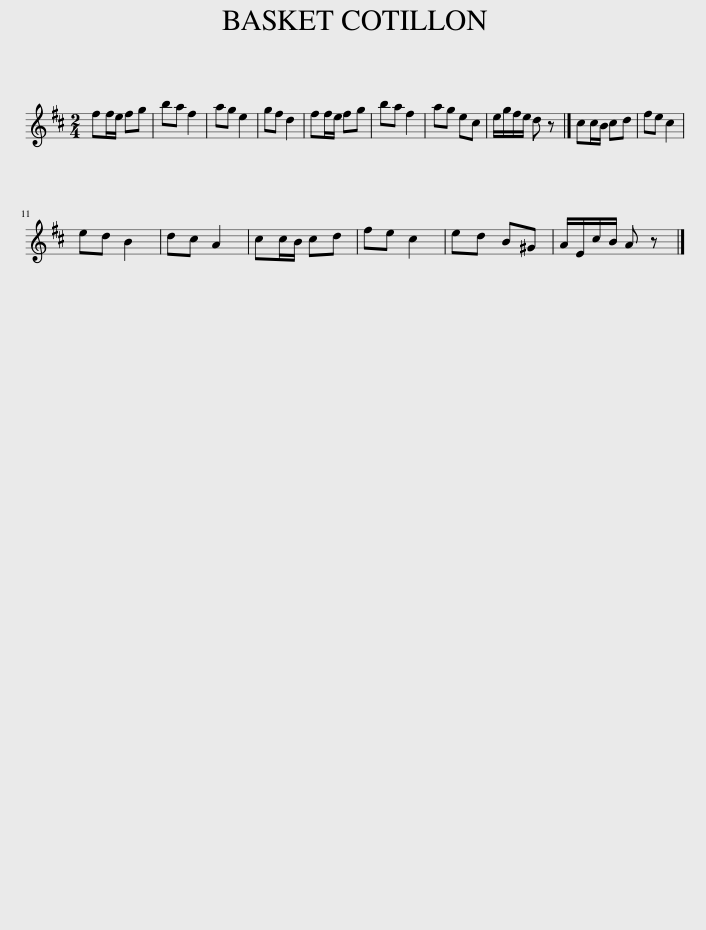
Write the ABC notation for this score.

X:1
L:1/8
M:2/4
I:linebreak $
K:D
V:1 treble
V:1
 ff/e/ fg | ba f2 | ag e2 | gf d2 | ff/e/ fg | %5
 ba f2 | ag ec | e/g/f/e/ d z |] cc/B/ cd | fe c2 |$ %10
 ed B2 | dc A2 | cc/B/ cd | fe c2 | ed B^G | %15
 A/E/c/B/ A z |] %16
